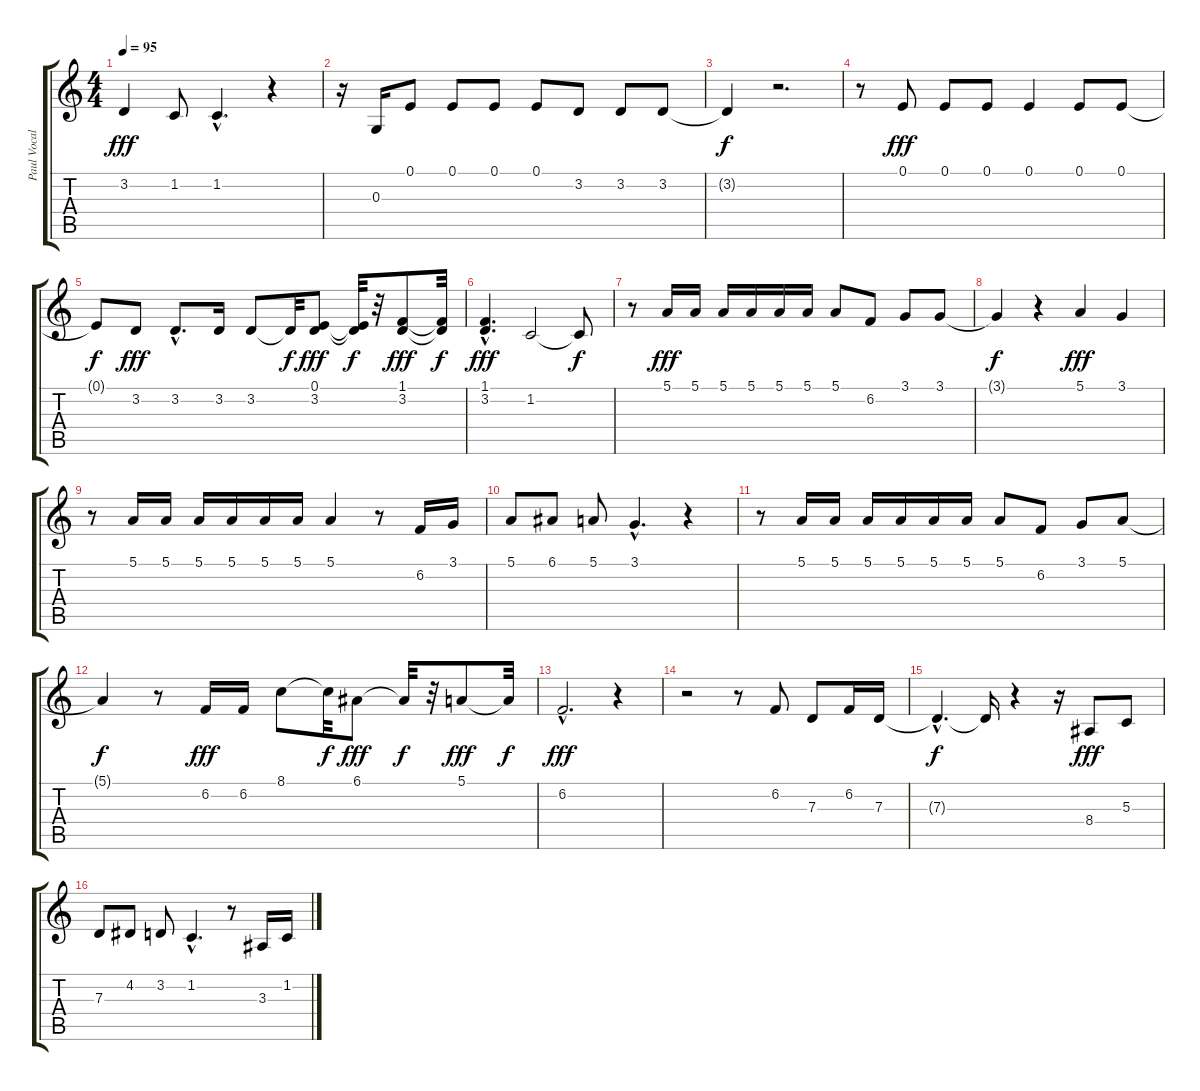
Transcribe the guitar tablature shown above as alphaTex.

\track ("Paul Vocals" "Paul Vocal") {instrument lead2sawtooth}
\staff {score tabs}
\tuning (E4 B3 G3 D3 A2 E2) {hide}
\ts (4 4)
\tempo 95
\clef g2
\ks c
3.2.4{dy fff} 1.2.8 1.2{hac}.4{d} r.4 |
r.16 0.3.16 0.1.8 0.1.8 0.1.8 0.1.8 3.2.8 3.2.8 3.2.8 |
3.2{t}.4{dy f} r.2{d} |
r.8 0.1.8{dy fff} 0.1.8 0.1.8 0.1.4 0.1.8 0.1.8 |
0.1{t}.8{dy f} 3.2.8{dy fff} 3.2{hac}.8{d} 3.2.16 3.2.8 3.2{t}.32{dy f} (0.1 3.2).8{dy fff} (0.1{t} 3.2{t}).32{dy f} r.32 (1.1 3.2).8{dy fff} (1.1{t} 3.2{t}).32{dy f} |
(1.1 3.2{hac}).4{d dy fff} 1.2.2 1.2{t}.8{dy f} |
r.8 5.1.16{dy fff} 5.1.16 5.1.16 5.1.16 5.1.16 5.1.16 5.1.8 6.2.8 3.1.8 3.1.8 |
3.1{t}.4{dy f} r.4 5.1.4{dy fff} 3.1.4 |
r.8 5.1.16 5.1.16 5.1.16 5.1.16 5.1.16 5.1.16 5.1.4 r.8 6.2.16 3.1.16 |
5.1.8 6.1.8 5.1.8 3.1{hac}.4{d} r.4 |
r.8 5.1.16 5.1.16 5.1.16 5.1.16 5.1.16 5.1.16 5.1.8 6.2.8 3.1.8 5.1.8 |
5.1{t}.4{dy f} r.8 6.2.16{dy fff} 6.2.16 8.1.8 8.1{t}.32{dy f} 6.1.8{dy fff} 6.1{t}.32{dy f} r.32 5.1.8{dy fff} 5.1{t}.32{dy f} |
6.2{hac}.2{d dy fff} r.4 |
r.2 r.8 6.2.8 7.3.8 6.2.16 7.3.16 |
7.3{hac t}.4{d dy f} 7.3{t}.16 r.4 r.16 8.4.8{dy fff} 5.3.8 |
7.3.8 4.2.8 3.2.8 1.2{hac}.4{d} r.8 3.3.16 1.2.16
